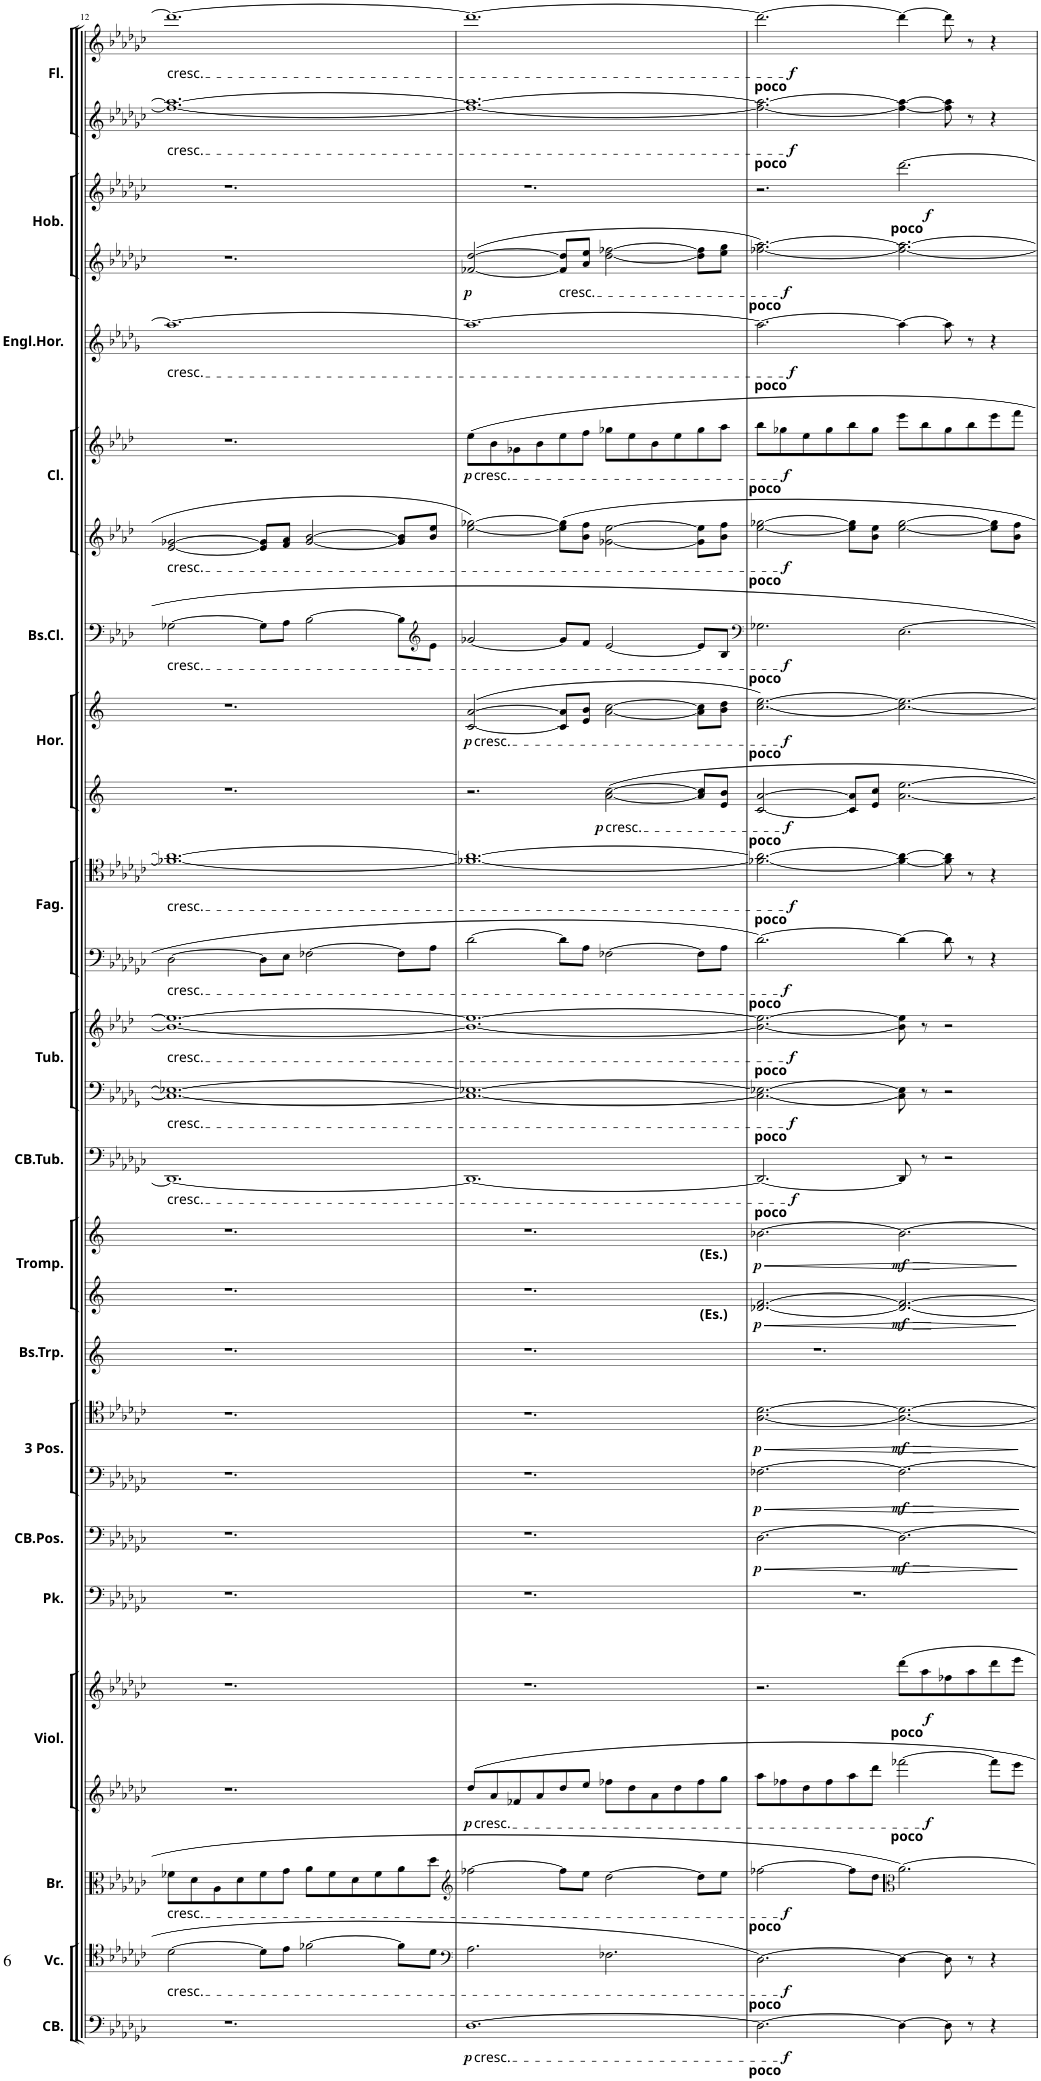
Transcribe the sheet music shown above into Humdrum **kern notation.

**kern	**dynam	**kern	**dynam	**kern	**dynam	**kern	**dynam	**kern	**dynam	**kern	**kern	**dynam	**kern	**dynam	**kern	**dynam	**kern	**kern	**dynam	**kern	**dynam	**kern	**dynam	**kern	**dynam	**kern	**dynam	**kern	**dynam	**kern	**dynam	**kern	**dynam	**kern	**dynam	**kern	**dynam	**kern	**dynam	**kern	**dynam	**kern	**dynam	**kern	**dynam	**kern	**dynam	**kern	**dynam	**kern	**dynam
*part27	*part27	*part26	*part26	*part25	*part25	*part24	*part24	*part23	*part23	*part22	*part21	*part21	*part20	*part20	*part19	*part19	*part18	*part17	*part17	*part16	*part16	*part15	*part15	*part14	*part14	*part13	*part13	*part12	*part12	*part11	*part11	*part10	*part10	*part9	*part9	*part8	*part8	*part7	*part7	*part6	*part6	*part5	*part5	*part4	*part4	*part3	*part3	*part2	*part2	*part1	*part1
*staff27	*staff27	*staff26	*staff26	*staff25	*staff25	*staff24	*staff24	*staff23	*staff23	*staff22	*staff21	*staff21	*staff20	*staff20	*staff19	*staff19	*staff18	*staff17	*staff17	*staff16	*staff16	*staff15	*staff15	*staff14	*staff14	*staff13	*staff13	*staff12	*staff12	*staff11	*staff11	*staff10	*staff10	*staff9	*staff9	*staff8	*staff8	*staff7	*staff7	*staff6	*staff6	*staff5	*staff5	*staff4	*staff4	*staff3	*staff3	*staff2	*staff2	*staff1	*staff1
*I"8 CONTRABASSE.	*	*I"12 VIOLONCELLE.	*	*I"12 BRATSCHEN.	*	*I"Violins	*	*I"16 erste  32 VIOLINEN.  16 zweite	*	*I"PAUKEN.	*I"1 CONTRABASS- POSAUNE. (C)	*	*I"2.u.3.	*	*I"1. 3 TENOR-BASS- POSAUNEN.	*	*I"1 BASS-TROMPETE. (Es.)	*I"2.u.3. (Es.)	*	*I"1. (Es.)  3 TROMPETTEN.	*	*I"1 CONTRABASS- TUBA. (C.)	*	*I"2 Bass. (F.)	*	*I"2 Tenor. (B)  4 TUBEN.	*	*I"3.	*	*I"1.u.2.  3 FAGOTTE.	*	*I"3.u.4.	*	*I"1.u.2.  4 HORNER.	*	*I"1 BASS- CLARINETTE. (B)	*	*I"2.u.3. (B.)	*	*I"1. (B.)  3 CLARINETTEN.	*	*I"ENGLISCHES HORN.	*	*I"2.u.3.	*	*I"1.  3 HOBOEN.	*	*I"2.u.3.	*	*I"1.  3 gr.FLOTEN.	*
*I'CB.	*	*I'Vc.	*	*I'Br.	*	*	*	*I'Viol.	*	*I'Pk.	*I'CB.Pos.	*	*	*	*I'3 Pos.	*	*I'Bs.Trp.	*	*	*I'Tromp.	*	*I'CB.Tub.	*	*	*	*I'Tub.	*	*	*	*I'Fag.	*	*	*	*I'Hor.	*	*I'Bs.Cl.	*	*	*	*I'Cl.	*	*I'Engl.Hor.	*	*	*	*I'Hob.	*	*	*	*I'Fl.	*
!!LO:PB:g=z
*clefF4	*	*clefC4	*	*clefC3	*	*clefG2	*	*clefG2	*	*clefF4	*clefF4	*	*clefF4	*	*clefC4	*	*clefG2	*clefG2	*	*clefG2	*	*clefF4	*	*clefF4	*	*clefG2	*	*clefF4	*	*clefC4	*	*clefG2	*	*clefG2	*	*clefF4	*	*clefG2	*	*clefG2	*	*clefG2	*	*clefG2	*	*clefG2	*	*clefG2	*	*clefG2	*
*Trd7c12	*	*	*	*	*	*	*	*	*	*	*	*	*	*	*	*	*Trd5c9	*Trd-2c-4	*	*Trd-2c-4	*	*	*	*	*	*Trd15c26	*	*	*	*	*	*Trd4c7	*	*Trd4c7	*	*Trd1c2	*	*Trd1c2	*	*Trd1c2	*	*Trd4c7	*	*	*	*	*	*	*	*	*
*k[b-e-a-d-g-c-]	*	*k[b-e-a-d-g-c-]	*	*k[b-e-a-d-g-c-]	*	*k[b-e-a-d-g-c-]	*	*k[b-e-a-d-g-c-]	*	*k[b-e-a-d-g-c-]	*k[b-e-a-d-g-c-]	*	*k[b-e-a-d-g-c-]	*	*k[b-e-a-d-g-c-]	*	*k[]	*k[]	*	*k[]	*	*k[b-e-a-d-g-c-]	*	*k[b-e-a-d-g-]	*	*k[b-e-a-d-]	*	*k[b-e-a-d-g-c-]	*	*k[b-e-a-d-g-c-]	*	*k[]	*	*k[]	*	*k[b-e-a-d-]	*	*k[b-e-a-d-]	*	*k[b-e-a-d-]	*	*k[b-e-a-d-g-]	*	*k[b-e-a-d-g-c-]	*	*k[b-e-a-d-g-c-]	*	*k[b-e-a-d-g-c-]	*	*k[b-e-a-d-g-c-]	*
*M6/4	*	*M6/4	*	*M6/4	*	*M6/4	*	*M6/4	*	*M6/4	*M6/4	*	*M6/4	*	*M6/4	*	*M6/4	*M6/4	*	*M6/4	*	*M6/4	*	*M6/4	*	*M6/4	*	*M6/4	*	*M6/4	*	*M6/4	*	*M6/4	*	*M6/4	*	*M6/4	*	*M6/4	*	*M6/4	*	*M6/4	*	*M6/4	*	*M6/4	*	*M6/4	*
=12	=12	=12	=12	=12	=12	=12	=12	=12	=12	=12	=12	=12	=12	=12	=12	=12	=12	=12	=12	=12	=12	=12	=12	=12	=12	=12	=12	=12	=12	=12	=12	=12	=12	=12	=12	=12	=12	=12	=12	=12	=12	=12	=12	=12	=12	=12	=12	=12	=12	=12	=12
!	!	!	!	!	!	!	!	!	!	!	!	!	!	!	!	!	!	!	!	!	!	!	!	!	!	!	!	!	!	!	!	!	!	!	!	!	!	!	!	!	!	!	!	!	!	!	!	!	!	!LO:TX:b:t=cresc.	!
!	!	!	!	!	!	!	!	!	!	!	!	!	!	!	!	!	!	!	!	!	!	!	!	!	!	!	!	!	!	!	!	!	!	!	!	!	!	!	!	!	!	!	!	!	!	!	!	!LO:TX:b:t=cresc.	!	!	!
!	!	!	!	!	!	!	!	!	!	!	!	!	!	!	!	!	!	!	!	!	!	!	!	!	!	!	!	!	!	!	!	!	!	!	!	!	!	!	!	!	!	!LO:TX:b:t=cresc.	!	!	!	!	!	!	!	!	!
!	!	!	!	!	!	!	!	!	!	!	!	!	!	!	!	!	!	!	!	!	!	!	!	!	!	!	!	!	!	!	!	!	!	!	!	!	!	!LO:TX:b:t=cresc.	!	!	!	!	!	!	!	!	!	!	!	!	!
!	!	!	!	!	!	!	!	!	!	!	!	!	!	!	!	!	!	!	!	!	!	!	!	!	!	!	!	!	!	!	!	!	!	!	!	!LO:TX:b:t=cresc.	!	!	!	!	!	!	!	!	!	!	!	!	!	!	!
!	!	!	!	!	!	!	!	!	!	!	!	!	!	!	!	!	!	!	!	!	!	!	!	!	!	!	!	!	!	!LO:TX:b:t=cresc.	!	!	!	!	!	!	!	!	!	!	!	!	!	!	!	!	!	!	!	!	!
!	!	!	!	!	!	!	!	!	!	!	!	!	!	!	!	!	!	!	!	!	!	!	!	!	!	!	!	!LO:TX:b:t=cresc.	!	!	!	!	!	!	!	!	!	!	!	!	!	!	!	!	!	!	!	!	!	!	!
!	!	!	!	!	!	!	!	!	!	!	!	!	!	!	!	!	!	!	!	!	!	!	!	!	!	!LO:TX:b:t=cresc.	!	!	!	!	!	!	!	!	!	!	!	!	!	!	!	!	!	!	!	!	!	!	!	!	!
!	!	!	!	!	!	!	!	!	!	!	!	!	!	!	!	!	!	!	!	!	!	!	!	!LO:TX:b:t=cresc.	!	!	!	!	!	!	!	!	!	!	!	!	!	!	!	!	!	!	!	!	!	!	!	!	!	!	!
!	!	!	!	!	!	!	!	!	!	!	!	!	!	!	!	!	!	!	!	!	!	!LO:TX:b:t=cresc.	!	!	!	!	!	!	!	!	!	!	!	!	!	!	!	!	!	!	!	!	!	!	!	!	!	!	!	!	!
!	!	!	!	!LO:TX:b:t=cresc.	!	!	!	!	!	!	!	!	!	!	!	!	!	!	!	!	!	!	!	!	!	!	!	!	!	!	!	!	!	!	!	!	!	!	!	!	!	!	!	!	!	!	!	!	!	!	!
!	!	!LO:TX:b:t=cresc.	!	!	!	!	!	!	!	!	!	!	!	!	!	!	!	!	!	!	!	!	!	!	!	!	!	!	!	!	!	!	!	!	!	!	!	!	!	!	!	!	!	!	!	!	!	!	!	!	!
1.r	.	[2d-\	.	8f-X\L	.	1.r	.	1.r	.	1.r	1.r	.	1.r	.	1.r	.	1.r	1.r	.	1.r	.	1.DD-_	.	1.C_ 1.E-X_	.	1.b-_ 1.ee-_	.	[2D-\	.	1.f-X_ 1.a-_	.	1.r	.	1.r	.	[2G-X\	.	[2e-/ [2g-X/	.	1.r	.	1.aa-_	.	1.r	.	1.r	.	1.ff-_ 1.aa-_	.	1.ddd-_	.
.	.	.	.	8d-\	.	.	.	.	.	.	.	.	.	.	.	.	.	.	.	.	.	.	.	.	.	.	.	.	.	.	.	.	.	.	.	.	.	.	.	.	.	.	.	.	.	.	.	.	.	.	.
.	.	.	.	8A-\	.	.	.	.	.	.	.	.	.	.	.	.	.	.	.	.	.	.	.	.	.	.	.	.	.	.	.	.	.	.	.	.	.	.	.	.	.	.	.	.	.	.	.	.	.	.	.
.	.	.	.	8d-\	.	.	.	.	.	.	.	.	.	.	.	.	.	.	.	.	.	.	.	.	.	.	.	.	.	.	.	.	.	.	.	.	.	.	.	.	.	.	.	.	.	.	.	.	.	.	.
.	.	8d-\L]	.	8f-\	.	.	.	.	.	.	.	.	.	.	.	.	.	.	.	.	.	.	.	.	.	.	.	8D-\L]	.	.	.	.	.	.	.	8G-\L]	.	8e-/] 8g-/]L	.	.	.	.	.	.	.	.	.	.	.	.	.
.	.	8e-\J	.	8g-\J	.	.	.	.	.	.	.	.	.	.	.	.	.	.	.	.	.	.	.	.	.	.	.	8E-\J	.	.	.	.	.	.	.	8A-\J	.	8f/ 8a-/J	.	.	.	.	.	.	.	.	.	.	.	.	.
.	.	[2f-X\	.	8a-\L	.	.	.	.	.	.	.	.	.	.	.	.	.	.	.	.	.	.	.	.	.	.	.	[2F-X\	.	.	.	.	.	.	.	[2B-\	.	[2g-/ [2b-/	.	.	.	.	.	.	.	.	.	.	.	.	.
.	.	.	.	8f-\	.	.	.	.	.	.	.	.	.	.	.	.	.	.	.	.	.	.	.	.	.	.	.	.	.	.	.	.	.	.	.	.	.	.	.	.	.	.	.	.	.	.	.	.	.	.	.
.	.	.	.	8d-\	.	.	.	.	.	.	.	.	.	.	.	.	.	.	.	.	.	.	.	.	.	.	.	.	.	.	.	.	.	.	.	.	.	.	.	.	.	.	.	.	.	.	.	.	.	.	.
.	.	.	.	8f-\	.	.	.	.	.	.	.	.	.	.	.	.	.	.	.	.	.	.	.	.	.	.	.	.	.	.	.	.	.	.	.	.	.	.	.	.	.	.	.	.	.	.	.	.	.	.	.
.	.	8f-\L]	.	8a-\	.	.	.	.	.	.	.	.	.	.	.	.	.	.	.	.	.	.	.	.	.	.	.	8F-\L]	.	.	.	.	.	.	.	8B-\L]	.	8g-/] 8b-/]L	.	.	.	.	.	.	.	.	.	.	.	.	.
*	*	*	*	*	*	*	*	*	*	*	*	*	*	*	*	*	*	*	*	*	*	*	*	*	*	*	*	*	*	*	*	*	*	*	*	*clefG2	*	*	*	*	*	*	*	*	*	*	*	*	*	*	*
.	.	8d-\J	.	8dd-\J	.	.	.	.	.	.	.	.	.	.	.	.	.	.	.	.	.	.	.	.	.	.	.	8A-\J	.	.	.	.	.	.	.	8e-\J	.	8b-/ 8ee-/J	.	.	.	.	.	.	.	.	.	.	.	.	.
=13	=13	=13	=13	=13	=13	=13	=13	=13	=13	=13	=13	=13	=13	=13	=13	=13	=13	=13	=13	=13	=13	=13	=13	=13	=13	=13	=13	=13	=13	=13	=13	=13	=13	=13	=13	=13	=13	=13	=13	=13	=13	=13	=13	=13	=13	=13	=13	=13	=13	=13	=13
*	*	*clefF4	*	*clefG2	*	*	*	*	*	*	*	*	*	*	*	*	*	*	*	*	*	*	*	*	*	*	*	*	*	*	*	*	*	*	*	*	*	*	*	*	*	*	*	*	*	*	*	*	*	*	*
!	!	!	!	!	!	!	!	!	!	!	!	!	!	!	!	!	!	!	!	!	!	!	!	!	!	!	!	!	!	!	!	!	!	!	!	!	!	!	!	!LO:TX:b:t=cresc.	!	!	!	!	!	!	!	!	!	!	!
!	!	!	!	!	!	!	!	!	!	!	!	!	!	!	!	!	!	!	!	!	!	!	!	!	!	!	!	!	!	!	!	!	!	!LO:TX:b:t=cresc.	!	!	!	!	!	!	!	!	!	!	!	!	!	!	!	!	!
!	!	!	!	!	!	!LO:TX:b:t=cresc.	!	!	!	!	!	!	!	!	!	!	!	!	!	!	!	!	!	!	!	!	!	!	!	!	!	!	!	!	!	!	!	!	!	!	!	!	!	!	!	!	!	!	!	!	!
!LO:TX:b:t=cresc.	!	!	!	!	!	!	!	!	!	!	!	!	!	!	!	!	!	!	!	!	!	!	!	!	!	!	!	!	!	!	!	!	!	!	!	!	!	!	!	!	!	!	!	!	!	!	!	!	!	!	!
!	!LO:DY:b	!	!	!	!	!	!LO:DY:b	!	!	!	!	!	!	!	!	!	!	!	!	!	!	!	!	!	!	!	!	!	!	!	!	!	!	!	!LO:DY:b	!	!	!	!	!	!LO:DY:b	!	!	!	!LO:DY:b	!	!	!	!	!	!
[1.D-	p	2.A-\	.	[2ff-X\	.	8dd-/L	p	1.r	.	1.r	1.r	.	1.r	.	1.r	.	1.r	1.r	.	1.r	.	1.DD-_	.	1.C_ 1.E-X_	.	1.b-_ 1.ee-_	.	[2d-\	.	1.f-X_ 1.a-_	.	2.r	.	([2c/ [2a/	p	[2g-X/	.	[2ee-\ [2gg-X\	.	8ee-\L	p	1.aa-_	.	([2f-X/ [2dd-/	p	1.r	.	1.ff-_ 1.aa-_	.	1.ddd-_	.
.	.	.	.	.	.	8a-/	.	.	.	.	.	.	.	.	.	.	.	.	.	.	.	.	.	.	.	.	.	.	.	.	.	.	.	.	.	.	.	.	.	8b-\	.	.	.	.	.	.	.	.	.	.	.
.	.	.	.	.	.	8f-X/	.	.	.	.	.	.	.	.	.	.	.	.	.	.	.	.	.	.	.	.	.	.	.	.	.	.	.	.	.	.	.	.	.	8g-X\	.	.	.	.	.	.	.	.	.	.	.
.	.	.	.	.	.	8a-/	.	.	.	.	.	.	.	.	.	.	.	.	.	.	.	.	.	.	.	.	.	.	.	.	.	.	.	.	.	.	.	.	.	8b-\	.	.	.	.	.	.	.	.	.	.	.
!	!	!	!	!	!	!	!	!	!	!	!	!	!	!	!	!	!	!	!	!	!	!	!	!	!	!	!	!	!	!	!	!	!	!	!	!	!	!	!	!	!	!	!	!LO:TX:b:t=cresc.	!	!	!	!	!	!	!
.	.	.	.	8ff-\L]	.	8dd-/	.	.	.	.	.	.	.	.	.	.	.	.	.	.	.	.	.	.	.	.	.	8d-\L]	.	.	.	.	.	8c/] 8a/]L	.	8g-/L]	.	8ee-\] 8gg-\]L	.	8ee-\	.	.	.	8f-/] 8dd-/]L	.	.	.	.	.	.	.
.	.	.	.	8ee-\J	.	8ee-/J	.	.	.	.	.	.	.	.	.	.	.	.	.	.	.	.	.	.	.	.	.	8A-\J	.	.	.	.	.	8e/ 8b/J	.	8f/J	.	8b-\ 8ff\J	.	8ff\J	.	.	.	8a-/ 8ee-/J	.	.	.	.	.	.	.
!	!	!	!	!	!	!	!	!	!	!	!	!	!	!	!	!	!	!	!	!	!	!	!	!	!	!	!	!	!	!	!	!LO:TX:b:t=cresc.	!	!	!	!	!	!	!	!	!	!	!	!	!	!	!	!	!	!	!
!	!	!	!	!	!	!	!	!	!	!	!	!	!	!	!	!	!	!	!	!	!	!	!	!	!	!	!	!	!	!	!	!	!LO:DY:b	!	!	!	!	!	!	!	!	!	!	!	!	!	!	!	!	!	!
.	.	2.F-X\	.	[2dd-\	.	8ff-X\L	.	.	.	.	.	.	.	.	.	.	.	.	.	.	.	.	.	.	.	.	.	[2F-X\	.	.	.	[2a\ [2cc\	p	[2a\ [2cc\	.	[2e-/	.	[2g-X\ [2ee-\	.	8gg-X\L	.	.	.	[2dd-\ [2ff-X\	.	.	.	.	.	.	.
.	.	.	.	.	.	8dd-\	.	.	.	.	.	.	.	.	.	.	.	.	.	.	.	.	.	.	.	.	.	.	.	.	.	.	.	.	.	.	.	.	.	8ee-\	.	.	.	.	.	.	.	.	.	.	.
.	.	.	.	.	.	8a-\	.	.	.	.	.	.	.	.	.	.	.	.	.	.	.	.	.	.	.	.	.	.	.	.	.	.	.	.	.	.	.	.	.	8b-\	.	.	.	.	.	.	.	.	.	.	.
.	.	.	.	.	.	8dd-\	.	.	.	.	.	.	.	.	.	.	.	.	.	.	.	.	.	.	.	.	.	.	.	.	.	.	.	.	.	.	.	.	.	8ee-\	.	.	.	.	.	.	.	.	.	.	.
.	.	.	.	8dd-\L]	.	8ff-\	.	.	.	.	.	.	.	.	.	.	.	.	.	.	.	.	.	.	.	.	.	8F-\L]	.	.	.	8a/] 8cc/]L	.	8a\] 8cc\]L	.	8e-/L]	.	8g-\] 8ee-\]L	.	8gg-\	.	.	.	8dd-\] 8ff-\]L	.	.	.	.	.	.	.
.	.	.	.	8ee-\J	.	8gg-\J	.	.	.	.	.	.	.	.	.	.	.	.	.	.	.	.	.	.	.	.	.	8A-\J	.	.	.	8e/ 8b/J	.	8b\ 8dd\J	.	8B-/J	.	8b-\ 8ff\J	.	8aa-\J	.	.	.	8ee-\ 8gg-\J	.	.	.	.	.	.	.
=14	=14	=14	=14	=14	=14	=14	=14	=14	=14	=14	=14	=14	=14	=14	=14	=14	=14	=14	=14	=14	=14	=14	=14	=14	=14	=14	=14	=14	=14	=14	=14	=14	=14	=14	=14	=14	=14	=14	=14	=14	=14	=14	=14	=14	=14	=14	=14	=14	=14	=14	=14
*	*	*	*	*	*	*	*	*	*	*	*	*	*	*	*	*	*	*	*	*	*	*	*	*	*	*	*	*	*	*	*	*	*	*	*	*clefF4	*	*	*	*	*	*	*	*	*	*	*	*	*	*	*
!	!	!	!	!	!	!	!	!	!	!	!	!	!	!	!	!	!	!	!	!	!	!	!	!	!	!	!	!	!	!	!	!	!	!	!	!	!	!	!	!	!	!	!	!	!	!	!	!	!	!LO:TX:b:B:t=poco	!
!	!	!	!	!	!	!	!	!	!	!	!	!	!	!	!	!	!	!	!	!	!	!	!	!	!	!	!	!	!	!	!	!	!	!	!	!	!	!	!	!	!	!	!	!	!	!	!	!LO:TX:b:B:t=poco	!	!	!
!	!	!	!	!	!	!	!	!	!	!	!	!	!	!	!	!	!	!	!	!	!	!	!	!	!	!	!	!	!	!	!	!	!	!	!	!	!	!	!	!	!	!	!	!LO:TX:b:B:t=poco	!	!	!	!	!	!	!
!	!	!	!	!	!	!	!	!	!	!	!	!	!	!	!	!	!	!	!	!	!	!	!	!	!	!	!	!	!	!	!	!	!	!	!	!	!	!	!	!	!	!LO:TX:b:B:t=poco	!	!	!	!	!	!	!	!	!
!	!	!	!	!	!	!	!	!	!	!	!	!	!	!	!	!	!	!	!	!	!	!	!	!	!	!	!	!	!	!	!	!	!	!	!	!	!	!	!	!LO:TX:b:B:t=poco	!	!	!	!	!	!	!	!	!	!	!
!	!	!	!	!	!	!	!	!	!	!	!	!	!	!	!	!	!	!	!	!	!	!	!	!	!	!	!	!	!	!	!	!	!	!	!	!	!	!LO:TX:b:B:t=poco	!	!	!	!	!	!	!	!	!	!	!	!	!
!	!	!	!	!	!	!	!	!	!	!	!	!	!	!	!	!	!	!	!	!	!	!	!	!	!	!	!	!	!	!	!	!	!	!	!	!LO:TX:b:B:t=poco	!	!	!	!	!	!	!	!	!	!	!	!	!	!	!
!	!	!	!	!	!	!	!	!	!	!	!	!	!	!	!	!	!	!	!	!	!	!	!	!	!	!	!	!	!	!	!	!	!	!LO:TX:b:B:t=poco	!	!	!	!	!	!	!	!	!	!	!	!	!	!	!	!	!
!	!	!	!	!	!	!	!	!	!	!	!	!	!	!	!	!	!	!	!	!	!	!	!	!	!	!	!	!	!	!	!	!LO:TX:b:B:t=poco	!	!	!	!	!	!	!	!	!	!	!	!	!	!	!	!	!	!	!
!	!	!	!	!	!	!	!	!	!	!	!	!	!	!	!	!	!	!	!	!	!	!	!	!	!	!	!	!	!	!LO:TX:b:B:t=poco	!	!	!	!	!	!	!	!	!	!	!	!	!	!	!	!	!	!	!	!	!
!	!	!	!	!	!	!	!	!	!	!	!	!	!	!	!	!	!	!	!	!	!	!	!	!	!	!	!	!LO:TX:b:B:t=poco	!	!	!	!	!	!	!	!	!	!	!	!	!	!	!	!	!	!	!	!	!	!	!
!	!	!	!	!	!	!	!	!	!	!	!	!	!	!	!	!	!	!	!	!	!	!	!	!	!	!LO:TX:b:B:t=poco	!	!	!	!	!	!	!	!	!	!	!	!	!	!	!	!	!	!	!	!	!	!	!	!	!
!	!	!	!	!	!	!	!	!	!	!	!	!	!	!	!	!	!	!	!	!	!	!	!	!LO:TX:b:B:t=poco	!	!	!	!	!	!	!	!	!	!	!	!	!	!	!	!	!	!	!	!	!	!	!	!	!	!	!
!	!	!	!	!	!	!	!	!	!	!	!	!	!	!	!	!	!	!	!	!	!	!LO:TX:b:B:t=poco	!	!	!	!	!	!	!	!	!	!	!	!	!	!	!	!	!	!	!	!	!	!	!	!	!	!	!	!	!
!	!	!	!	!	!	!	!	!	!	!	!	!	!	!	!	!	!	!	!	!LO:TX:b:B:t=(Es.)	!	!	!	!	!	!	!	!	!	!	!	!	!	!	!	!	!	!	!	!	!	!	!	!	!	!	!	!	!	!	!
!	!	!	!	!	!	!	!	!	!	!	!	!	!	!	!	!	!	!LO:TX:b:B:t=(Es.)	!	!	!	!	!	!	!	!	!	!	!	!	!	!	!	!	!	!	!	!	!	!	!	!	!	!	!	!	!	!	!	!	!
!	!	!	!	!LO:TX:b:B:t=poco	!	!	!	!	!	!	!	!	!	!	!	!	!	!	!	!	!	!	!	!	!	!	!	!	!	!	!	!	!	!	!	!	!	!	!	!	!	!	!	!	!	!	!	!	!	!	!
!	!	!LO:TX:b:B:t=poco	!	!	!	!	!	!	!	!	!	!	!	!	!	!	!	!	!	!	!	!	!	!	!	!	!	!	!	!	!	!	!	!	!	!	!	!	!	!	!	!	!	!	!	!	!	!	!	!	!
!LO:TX:b:B:t=poco	!	!	!	!	!	!	!	!	!	!	!	!	!	!	!	!	!	!	!	!	!	!	!	!	!	!	!	!	!	!	!	!	!	!	!	!	!	!	!	!	!	!	!	!	!	!	!	!	!	!	!
!	!LO:DY:b	!	!LO:DY:b	!	!LO:DY:b	!	!	!	!	!	!	!LO:HP:b	!	!LO:HP:b	!	!LO:HP:b	!	!	!LO:HP:b	!	!LO:HP:b	!	!	!	!	!	!	!	!	!	!	!	!	!	!	!	!	!	!	!	!	!	!	!	!	!	!	!	!	!	!
!	!	!	!	!	!	!	!	!	!	!	!	!LO:DY:n=1:b	!	!LO:DY:n=1:b	!	!LO:DY:n=1:b	!	!	!LO:DY:n=1:b	!	!LO:DY:n=1:b	!	!LO:DY:b	!	!LO:DY:b	!	!LO:DY:b	!	!LO:DY:b	!	!LO:DY:b	!	!LO:DY:b	!	!LO:DY:b	!	!LO:DY:b	!	!LO:DY:b	!	!LO:DY:b	!	!LO:DY:b	!	!LO:DY:b	!	!	!	!LO:DY:b	!	!LO:DY:b
2.D-\_	f	[2.D-\	f	[2ff-X\	f	8aa-\L	.	2.r	.	1.r	[2.D-\	< p	[2.F-X\	< p	[2.A-\ [2.d-\	< p	1.r	[2.d-X/ [2.f/	< p	[2.b-X\	< p	2.DD-/_	f	2.C\_ 2.E-X\_	f	2.b-\_ 2.ee-\_	f	[2.d-\	f	2.f-X\_ 2.a-\_	f	[2c/ [2a/	f	[2.cc\ [2.ee\)	f	2.G-X\	f	[2ee-\ [2gg-X\	f	8bb-\L	f	2.aa-\_	f	[2.ff-X\ [2.aa-\)	f	2.r	.	2.ff-\_ 2.aa-\_	f	2.ddd-\_	f
.	.	.	.	.	.	8ff-X\	.	.	.	.	.	.	.	.	.	.	.	.	.	.	.	.	.	.	.	.	.	.	.	.	.	.	.	.	.	.	.	.	.	8gg-X\	.	.	.	.	.	.	.	.	.	.	.
.	.	.	.	.	.	8dd-\	.	.	.	.	.	.	.	.	.	.	.	.	.	.	.	.	.	.	.	.	.	.	.	.	.	.	.	.	.	.	.	.	.	8ee-\	.	.	.	.	.	.	.	.	.	.	.
.	.	.	.	.	.	8ff-\	.	.	.	.	.	.	.	.	.	.	.	.	.	.	.	.	.	.	.	.	.	.	.	.	.	.	.	.	.	.	.	.	.	8gg-\	.	.	.	.	.	.	.	.	.	.	.
.	.	.	.	8ff-\L]	.	8aa-\	.	.	.	.	.	.	.	.	.	.	.	.	.	.	.	.	.	.	.	.	.	.	.	.	.	8c/] 8a/]L	.	.	.	.	.	8ee-\] 8gg-\]L	.	8bb-\	.	.	.	.	.	.	.	.	.	.	.
.	.	.	.	8dd-\J	.	8ddd-\J	.	.	.	.	.	.	.	.	.	.	.	.	.	.	.	.	.	.	.	.	.	.	.	.	.	8e/ 8cc/J	.	.	.	.	.	8b-\ 8ee-\J	.	8gg-\J	.	.	.	.	.	.	.	.	.	.	.
*	*	*	*	*clefC3	*	*	*	*	*	*	*	*	*	*	*	*	*	*	*	*	*	*	*	*	*	*	*	*	*	*	*	*	*	*	*	*	*	*	*	*	*	*	*	*	*	*	*	*	*	*	*
!	!	!	!	!	!	!	!	!	!	!	!	!	!	!	!	!	!	!	!	!	!	!	!	!	!	!	!	!	!	!	!	!	!	!	!	!	!	!	!	!	!	!	!	!	!	!LO:TX:b:B:t=poco	!	!	!	!	!
!	!	!	!	!	!	!	!	!LO:TX:b:B:t=poco	!	!	!	!	!	!	!	!	!	!	!	!	!	!	!	!	!	!	!	!	!	!	!	!	!	!	!	!	!	!	!	!	!	!	!	!	!	!	!	!	!	!	!
!	!	!	!	!	!	!LO:TX:b:B:t=poco	!	!	!	!	!	!	!	!	!	!	!	!	!	!	!	!	!	!	!	!	!	!	!	!	!	!	!	!	!	!	!	!	!	!	!	!	!	!	!	!	!	!	!	!	!
!	!	!	!	!	!	!	!LO:DY:b	!	!LO:DY:b	!	!	!LO:HP:b	!	!LO:HP:b	!	!LO:HP:b	!	!	!LO:HP:b	!	!LO:HP:b	!	!	!	!	!	!	!	!	!	!	!	!	!	!	!	!	!	!	!	!	!	!	!	!	!	!	!	!	!	!
!	!	!	!	!	!	!	!	!	!	!	!	!LO:DY:n=2:b	!	!LO:DY:n=2:b	!	!LO:DY:n=2:b	!	!	!LO:DY:n=2:b	!	!LO:DY:n=2:b	!	!	!	!	!	!	!	!	!	!	!	!	!	!	!	!	!	!	!	!	!	!	!	!	!	!LO:DY:b	!	!	!	!
4D-\_	.	4D-\_	.	[2.a-\	.	[2fff-X\	f	8ddd-\L	f	.	2.D-\_	> mf	2.F-\_	> mf	2.A-\_ 2.d-\_	> mf	.	2.d-/_ 2.f/_	> mf	2.b-\_	> mf	8DD-/]	.	8C\] 8E-\]	.	8b-\] 8ee-\]	.	4d-\_	.	4f-\_ 4a-\_	.	[2.a\ [2.ee\	.	2.cc\_ 2.ee\_	.	[2.E-\	.	[2ee-\ [2gg-\	.	8eee-\L	.	4aa-\_	.	2.ff-\_ 2.aa-\_	.	[2.ddd-\	f	4ff-\_ 4aa-\_	.	4ddd-\_	.
.	.	.	.	.	.	.	.	8aa-\	.	.	.	.	.	.	.	.	.	.	.	.	.	8r	.	8r	.	8r	.	.	.	.	.	.	.	.	.	.	.	.	.	8bb-\	.	.	.	.	.	.	.	.	.	.	.
8D-\]	.	8D-\]	.	.	.	.	.	8ff-X\	.	.	.	.	.	.	.	.	.	.	.	.	.	2r	.	2r	.	2r	.	8d-\]	.	8f-\] 8a-\]	.	.	.	.	.	.	.	.	.	8gg-\	.	8aa-\]	.	.	.	.	.	8ff-\] 8aa-\]	.	8ddd-\]	.
8r	.	8r	.	.	.	.	.	8aa-\	.	.	.	.	.	.	.	.	.	.	.	.	.	.	.	.	.	.	.	8r	.	8r	.	.	.	.	.	.	.	.	.	8bb-\	.	8r	.	.	.	.	.	8r	.	8r	.
4r	.	4r	.	.	.	8fff-\L]	.	8ddd-\	.	.	.	.	.	.	.	.	.	.	.	.	.	.	.	.	.	.	.	4r	.	4r	.	.	.	.	.	.	.	8ee-\] 8gg-\]L	.	8eee-\	.	4r	.	.	.	.	.	4r	.	4r	.
.	.	.	.	.	.	8eee-\J	.	8eee-\J	.	.	.	.	.	.	.	.	.	.	.	.	.	.	.	.	.	.	.	.	.	.	.	.	.	.	.	.	.	8b-\ 8ff\J	.	8fff\J	.	.	.	.	.	.	.	.	.	.	.
.	.	.	.	.	.	.	.	.	.	.	.	[ ]	.	[ ]	.	[ ]	.	.	[ ]	.	[ ]	.	.	.	.	.	.	.	.	.	.	.	.	.	.	.	.	.	.	.	.	.	.	.	.	.	.	.	.	.	.
=	=	=	=	=	=	=	=	=	=	=	=	=	=	=	=	=	=	=	=	=	=	=	=	=	=	=	=	=	=	=	=	=	=	=	=	=	=	=	=	=	=	=	=	=	=	=	=	=	=	=	=
*-	*-	*-	*-	*-	*-	*-	*-	*-	*-	*-	*-	*-	*-	*-	*-	*-	*-	*-	*-	*-	*-	*-	*-	*-	*-	*-	*-	*-	*-	*-	*-	*-	*-	*-	*-	*-	*-	*-	*-	*-	*-	*-	*-	*-	*-	*-	*-	*-	*-	*-	*-
